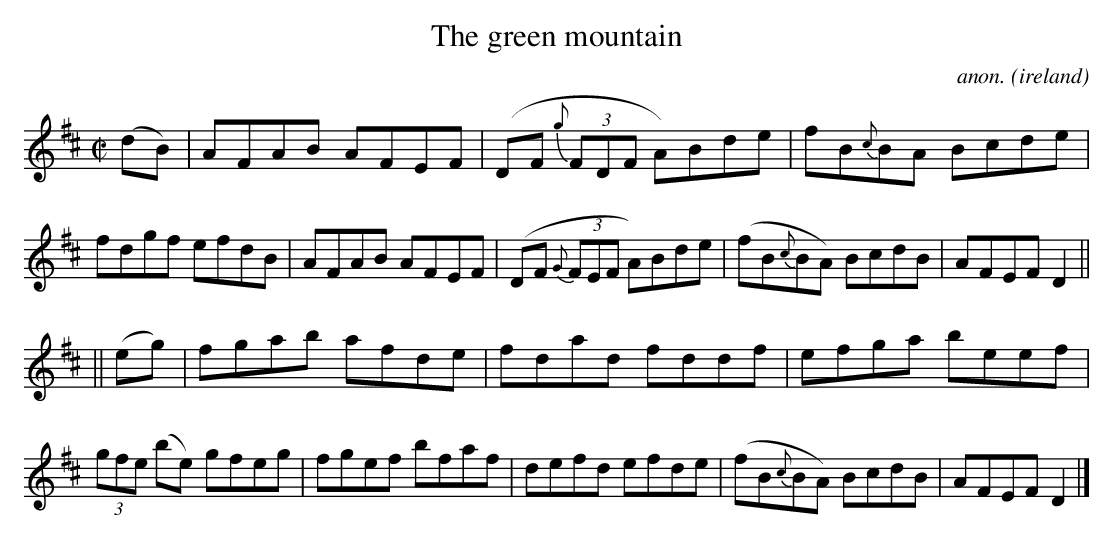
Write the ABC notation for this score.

X:1
T:The green mountain
O:ireland
C:anon.
M:C|
L:1/8
K:D
(dB)|AFAB AFEF|(DF {g}(3FDF A)Bde|fB{c}BA Bcde|fdgf efdB|AFAB AFEF|(DF {G}(3FEF A)Bde|(fB{c}BA) BcdB|AFEF D2||
||(eg)|fgab afde|fdad fddf|efga beef|(3gfe (be) gfeg|fgef bfaf|defd efde|(fB{c}BA) BcdB|AFEF D2|]
